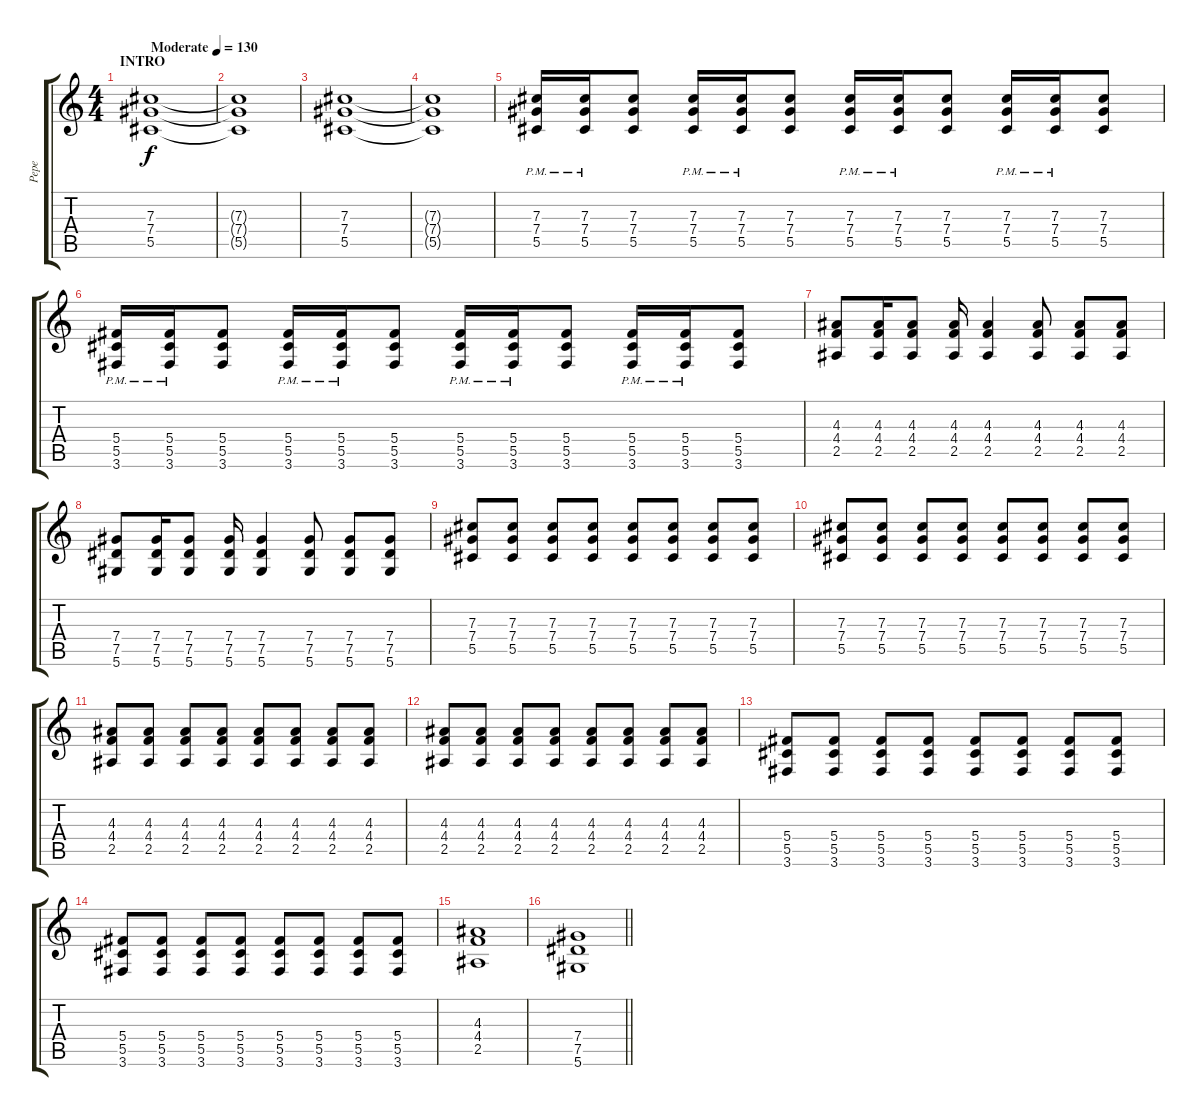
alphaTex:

\track ("Pepe" "Pepe") {instrument distortionguitar}
\staff {score tabs}
\tuning (Eb4 Bb3 Gb3 Db3 Ab2 Eb2) {hide}
\ts (4 4)
\section ("" "INTRO")
\tempo (130 "Moderate")
\clef g2
\ks c
(7.3 7.4 5.5).1{dy f instrument distortionguitar} |
(7.3{t} 7.4{t} 5.5{t}).1 |
(7.3 7.4 5.5).1 |
(7.3{t} 7.4{t} 5.5{t}).1 |
(7.3 7.4{pm} 5.5{pm}).16 (7.3 7.4{pm} 5.5{pm}).16 (7.3 7.4 5.5).8 (7.3 7.4{pm} 5.5{pm}).16 (7.3 7.4{pm} 5.5{pm}).16 (7.3 7.4 5.5).8 (7.3 7.4{pm} 5.5{pm}).16 (7.3 7.4{pm} 5.5{pm}).16 (7.3 7.4 5.5).8 (7.3 7.4{pm} 5.5{pm}).16 (7.3 7.4{pm} 5.5{pm}).16 (7.3 7.4 5.5).8 |
(5.4{pm} 5.5{pm} 3.6{pm}).16 (5.4{pm} 5.5{pm} 3.6{pm}).16 (5.4 5.5 3.6).8 (5.4{pm} 5.5{pm} 3.6{pm}).16 (5.4{pm} 5.5{pm} 3.6{pm}).16 (5.4 5.5 3.6).8 (5.4{pm} 5.5{pm} 3.6{pm}).16 (5.4{pm} 5.5{pm} 3.6{pm}).16 (5.4 5.5 3.6).8 (5.4{pm} 5.5{pm} 3.6{pm}).16 (5.4{pm} 5.5{pm} 3.6{pm}).16 (5.4 5.5 3.6).8 |
(4.3 4.4 2.5).8 (4.3 4.4 2.5).16 (4.3 4.4 2.5).8 (4.3 4.4 2.5).16 (4.3 4.4 2.5).4 (4.3 4.4 2.5).8 (4.3 4.4 2.5).8 (4.3 4.4 2.5).8 |
(7.4 7.5 5.6).8 (7.4 7.5 5.6).16 (7.4 7.5 5.6).8 (7.4 7.5 5.6).16 (7.4 7.5 5.6).4 (7.4 7.5 5.6).8 (7.4 7.5 5.6).8 (7.4 7.5 5.6).8 |
(7.3 7.4 5.5).8 (7.3 7.4 5.5).8 (7.3 7.4 5.5).8 (7.3 7.4 5.5).8 (7.3 7.4 5.5).8 (7.3 7.4 5.5).8 (7.3 7.4 5.5).8 (7.3 7.4 5.5).8 |
(7.3 7.4 5.5).8 (7.3 7.4 5.5).8 (7.3 7.4 5.5).8 (7.3 7.4 5.5).8 (7.3 7.4 5.5).8 (7.3 7.4 5.5).8 (7.3 7.4 5.5).8 (7.3 7.4 5.5).8 |
(4.3 4.4 2.5).8 (4.3 4.4 2.5).8 (4.3 4.4 2.5).8 (4.3 4.4 2.5).8 (4.3 4.4 2.5).8 (4.3 4.4 2.5).8 (4.3 4.4 2.5).8 (4.3 4.4 2.5).8 |
(4.3 4.4 2.5).8 (4.3 4.4 2.5).8 (4.3 4.4 2.5).8 (4.3 4.4 2.5).8 (4.3 4.4 2.5).8 (4.3 4.4 2.5).8 (4.3 4.4 2.5).8 (4.3 4.4 2.5).8 |
(5.4 5.5 3.6).8 (5.4 5.5 3.6).8 (5.4 5.5 3.6).8 (5.4 5.5 3.6).8 (5.4 5.5 3.6).8 (5.4 5.5 3.6).8 (5.4 5.5 3.6).8 (5.4 5.5 3.6).8 |
(5.4 5.5 3.6).8 (5.4 5.5 3.6).8 (5.4 5.5 3.6).8 (5.4 5.5 3.6).8 (5.4 5.5 3.6).8 (5.4 5.5 3.6).8 (5.4 5.5 3.6).8 (5.4 5.5 3.6).8 |
(4.3 4.4 2.5).1 |
\barLineRight lightlight
(7.4 7.5 5.6).1
